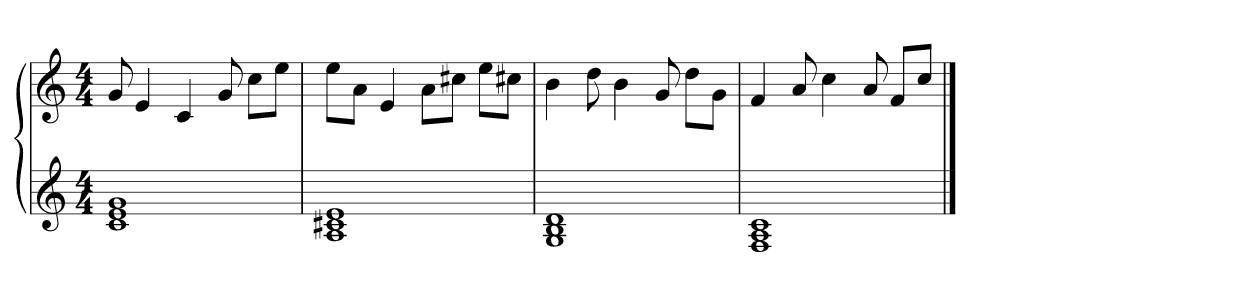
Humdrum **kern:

**kern	**kern
*part2	*part1
*staff2	*staff1
*clefG2	*clefG2
*M4/4	*M4/4
=1	=1
1c 1e 1g	8g
.	4e
.	4c
.	8g
.	8cc\L
.	8ee\J
=2	=2
1A 1c#X 1e	8ee\L
.	8a\J
.	4e
.	8a\L
.	8cc#X\J
.	8ee\L
.	8cc#X\J
=3	=3
1G 1B 1d	4b
.	8dd
.	4b
.	8g
.	8dd\L
.	8g\J
=4	=4
1F 1A 1c	4f
.	8a
.	4cc
.	8a
.	8f/L
.	8cc/J
==	==
*-	*-
